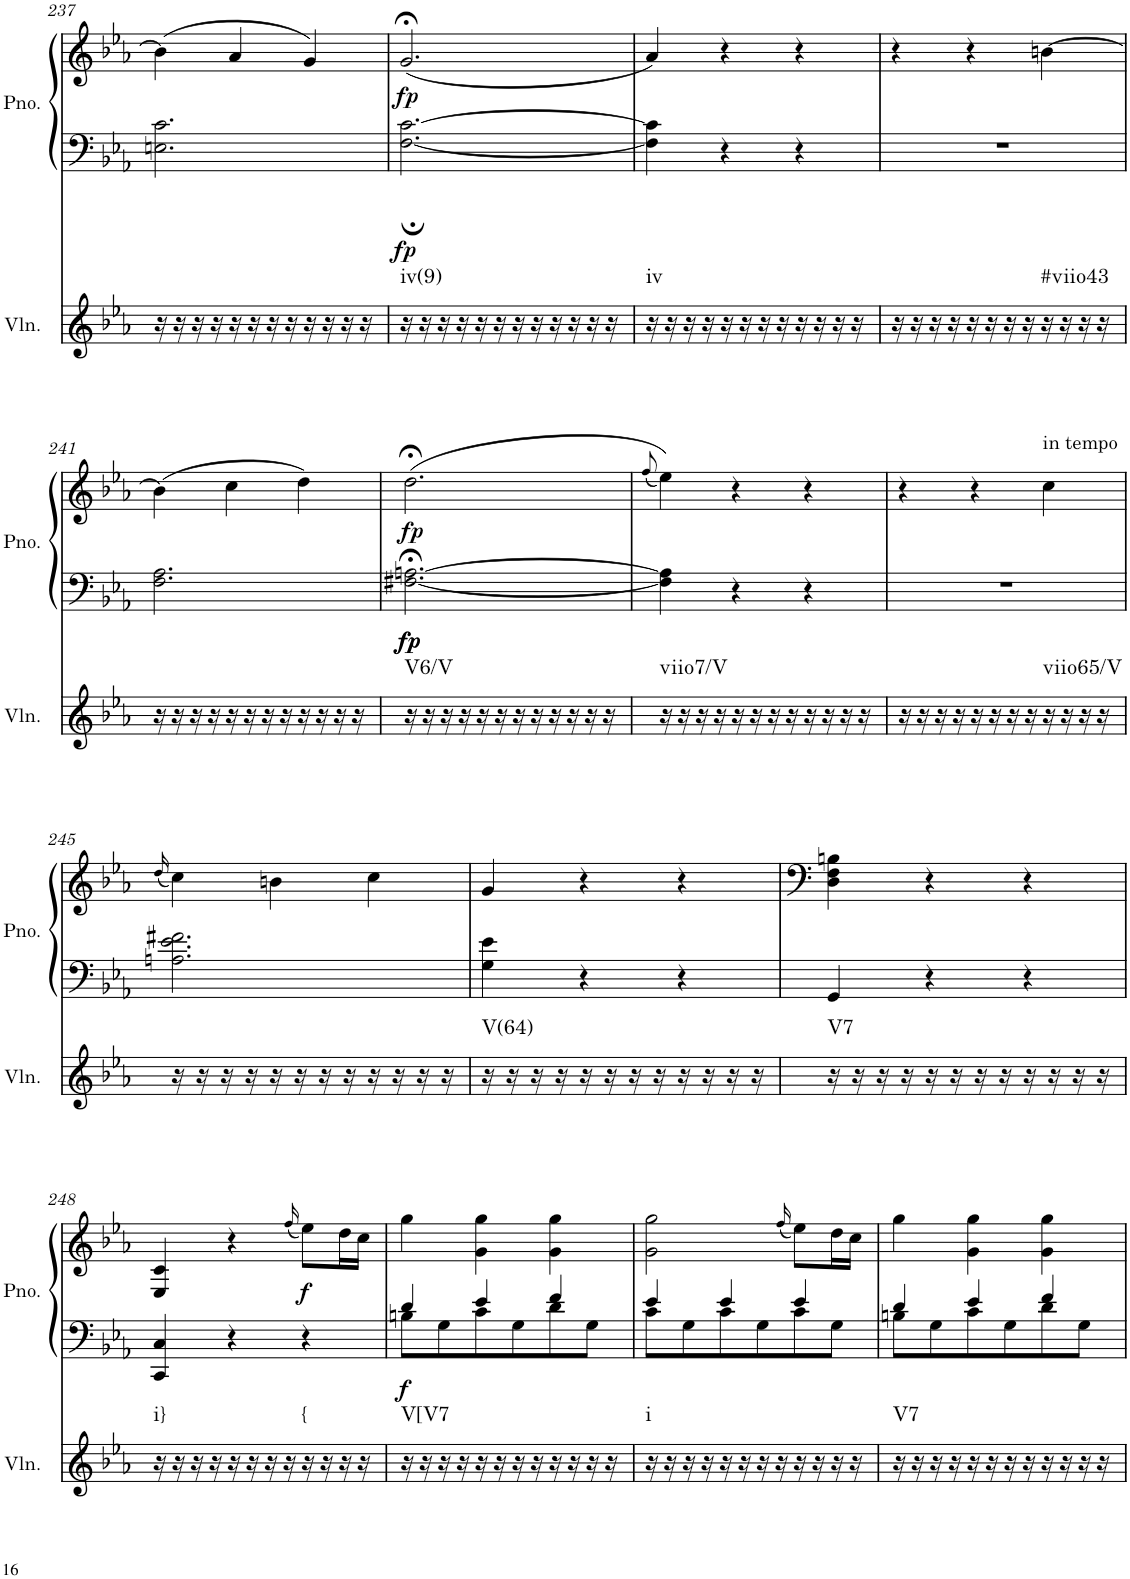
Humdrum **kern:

**kern	**harte	**kern	**kern	**dynam
*part2	*part2	*part1	*part1	*part1
*staff3	*	*staff2	*staff1	*staff1/2
*I"Violin	*	*I"Piano	*	*
*I'Vln.	*	*I'Pno.	*	*
!!LO:PB:g=z
*clefG2	*	*clefF4	*clefG2	*
*k[b-e-a-]	*	*k[b-e-a-]	*k[b-e-a-]	*
*M3/4	*	*M3/4	*M3/4	*
=237	=237	=237	=237	=237
16r	.	2.En\ 2.c\	(4b-\]	.
16r	.	.	.	.
16r	.	.	.	.
16r	.	.	.	.
16r	.	.	4a-/	.
16r	.	.	.	.
16r	.	.	.	.
16r	.	.	.	.
16r	.	.	4g/)	.
16r	.	.	.	.
16r	.	.	.	.
16r	.	.	.	.
=238	=238	=238	=238	=238
!	!	!	!	!LO:DY:b=2
!	!LO:H:kt=iv(9)	!	!	!LO:DY:n=1:b
16r	N	[2.F\; [2.c\;	(2.g;</	fp fp
16r	.	.	.	.
16r	.	.	.	.
16r	.	.	.	.
16r	.	.	.	.
16r	.	.	.	.
16r	.	.	.	.
16r	.	.	.	.
16r	.	.	.	.
16r	.	.	.	.
16r	.	.	.	.
16r	.	.	.	.
=239	=239	=239	=239	=239
!	!LO:H:kt=iv	!	!	!
16r	N	4F\] 4c\]	4a-/)	.
16r	.	.	.	.
16r	.	.	.	.
16r	.	.	.	.
16r	.	4r	4r	.
16r	.	.	.	.
16r	.	.	.	.
16r	.	.	.	.
16r	.	4r	4r	.
16r	.	.	.	.
16r	.	.	.	.
16r	.	.	.	.
=240	=240	=240	=240	=240
16r	.	2.r	4r	.
16r	.	.	.	.
16r	.	.	.	.
16r	.	.	.	.
16r	.	.	4r	.
16r	.	.	.	.
16r	.	.	.	.
16r	.	.	.	.
!	!LO:H:kt=#viio43	!	!	!
16r	N	.	[4bn\	.
16r	.	.	.	.
16r	.	.	.	.
16r	.	.	.	.
!!LO:LB:g=z
=241	=241	=241	=241	=241
16r	.	2.F\ 2.A-\	(4b\]	.
16r	.	.	.	.
16r	.	.	.	.
16r	.	.	.	.
16r	.	.	4cc\	.
16r	.	.	.	.
16r	.	.	.	.
16r	.	.	.	.
16r	.	.	4dd\)	.
16r	.	.	.	.
16r	.	.	.	.
16r	.	.	.	.
=242	=242	=242	=242	=242
!	!	!	!	!LO:DY:b=2
!	!	!	!	!LO:DY:n=1:b=2
!	!LO:H:kt=V6/V	!	!	!LO:DY:n=2:b
16r	N	[2.F#X\;< [2.An\;<	(2.dd;<\	fp fp fp
16r	.	.	.	.
16r	.	.	.	.
16r	.	.	.	.
16r	.	.	.	.
16r	.	.	.	.
16r	.	.	.	.
16r	.	.	.	.
16r	.	.	.	.
16r	.	.	.	.
16r	.	.	.	.
16r	.	.	.	.
=243	=243	=243	=243	=243
.	.	.	(8qff/	.
!	!LO:H:kt=viio7/V	!	!	!
16r	N	4F#\] 4A\]	4ee-\))	.
16r	.	.	.	.
16r	.	.	.	.
16r	.	.	.	.
16r	.	4r	4r	.
16r	.	.	.	.
16r	.	.	.	.
16r	.	.	.	.
16r	.	4r	4r	.
16r	.	.	.	.
16r	.	.	.	.
16r	.	.	.	.
=244	=244	=244	=244	=244
16r	.	2.r	4r	.
16r	.	.	.	.
16r	.	.	.	.
16r	.	.	.	.
16r	.	.	4r	.
16r	.	.	.	.
16r	.	.	.	.
16r	.	.	.	.
!	!LO:H:kt=viio65/V	!	!LO:TX:a:t=in tempo	!
16r	N	.	4cc\	.
16r	.	.	.	.
16r	.	.	.	.
16r	.	.	.	.
!!LO:LB:g=z
=245	=245	=245	=245	=245
.	.	.	(16qdd/	.
16r	.	2.An\ 2.e-\ 2.f#X\	4cc\)	.
16r	.	.	.	.
16r	.	.	.	.
16r	.	.	.	.
16r	.	.	4bn\	.
16r	.	.	.	.
16r	.	.	.	.
16r	.	.	.	.
16r	.	.	4cc\	.
16r	.	.	.	.
16r	.	.	.	.
16r	.	.	.	.
=246	=246	=246	=246	=246
!	!LO:H:kt=V(64)	!	!	!
16r	N	4G\ 4e-\	4g/	.
16r	.	.	.	.
16r	.	.	.	.
16r	.	.	.	.
16r	.	4r	4r	.
16r	.	.	.	.
16r	.	.	.	.
16r	.	.	.	.
16r	.	4r	4r	.
16r	.	.	.	.
16r	.	.	.	.
16r	.	.	.	.
=247	=247	=247	=247	=247
!	!LO:H:kt=V7	!	!	!
16r	N	4GG/	4D\ 4F\ 4Bn\	.
16r	.	.	.	.
16r	.	.	.	.
16r	.	.	.	.
16r	.	4r	4r	.
16r	.	.	.	.
16r	.	.	.	.
16r	.	.	.	.
16r	.	4r	4r	.
16r	.	.	.	.
16r	.	.	.	.
16r	.	.	.	.
!!LO:LB:g=z
=248	=248	=248	=248	=248
!	!LO:H:kt=i}	!	!	!
16r	N	4CC/ 4C/	4E-/ 4c/	.
16r	.	.	.	.
16r	.	.	.	.
16r	.	.	.	.
16r	.	4r	4r	.
16r	.	.	.	.
16r	.	.	.	.
16r	.	.	.	.
.	.	.	(16qff/	.
!	!LO:H:kt={	!	!	!LO:DY:b
16r	N	4r	8ee-\L)	f
16r	.	.	.	.
16r	.	.	16dd\L	.
16r	.	.	16cc\JJ	.
=249	=249	=249	=249	=249
*	*	*^	*	*
!	!LO:H:kt=V[V7	!	!	!	!LO:DY:b=2
16r	N	4d/	8Bn\L	4gg\	f
16r	.	.	.	.	.
16r	.	.	8G\	.	.
16r	.	.	.	.	.
16r	.	4e-/	8c\	4g\ 4gg\	.
16r	.	.	.	.	.
16r	.	.	8G\	.	.
16r	.	.	.	.	.
16r	.	4f/	8d\	4g\ 4gg\	.
16r	.	.	.	.	.
16r	.	.	8G\J	.	.
16r	.	.	.	.	.
=250	=250	=250	=250	=250	=250
!	!LO:H:kt=i	!	!	!	!
16r	N	4e-/	8c\L	2g\ 2gg\	.
16r	.	.	.	.	.
16r	.	.	8G\	.	.
16r	.	.	.	.	.
16r	.	4e-/	8c\	.	.
16r	.	.	.	.	.
16r	.	.	8G\	.	.
16r	.	.	.	.	.
.	.	.	.	(16qff/	.
16r	.	4e-/	8c\	8ee-\L)	.
16r	.	.	.	.	.
16r	.	.	8G\J	16dd\L	.
16r	.	.	.	16cc\JJ	.
=251	=251	=251	=251	=251	=251
!	!LO:H:kt=V7	!	!	!	!
16r	N	4d/	8Bn\L	4gg\	.
16r	.	.	.	.	.
16r	.	.	8G\	.	.
16r	.	.	.	.	.
16r	.	4e-/	8c\	4g\ 4gg\	.
16r	.	.	.	.	.
16r	.	.	8G\	.	.
16r	.	.	.	.	.
16r	.	4f/	8d\	4g\ 4gg\	.
16r	.	.	.	.	.
16r	.	.	8G\J	.	.
16r	.	.	.	.	.
*	*	*v	*v	*	*
=	=	=	=	=
*-	*-	*-	*-	*-
